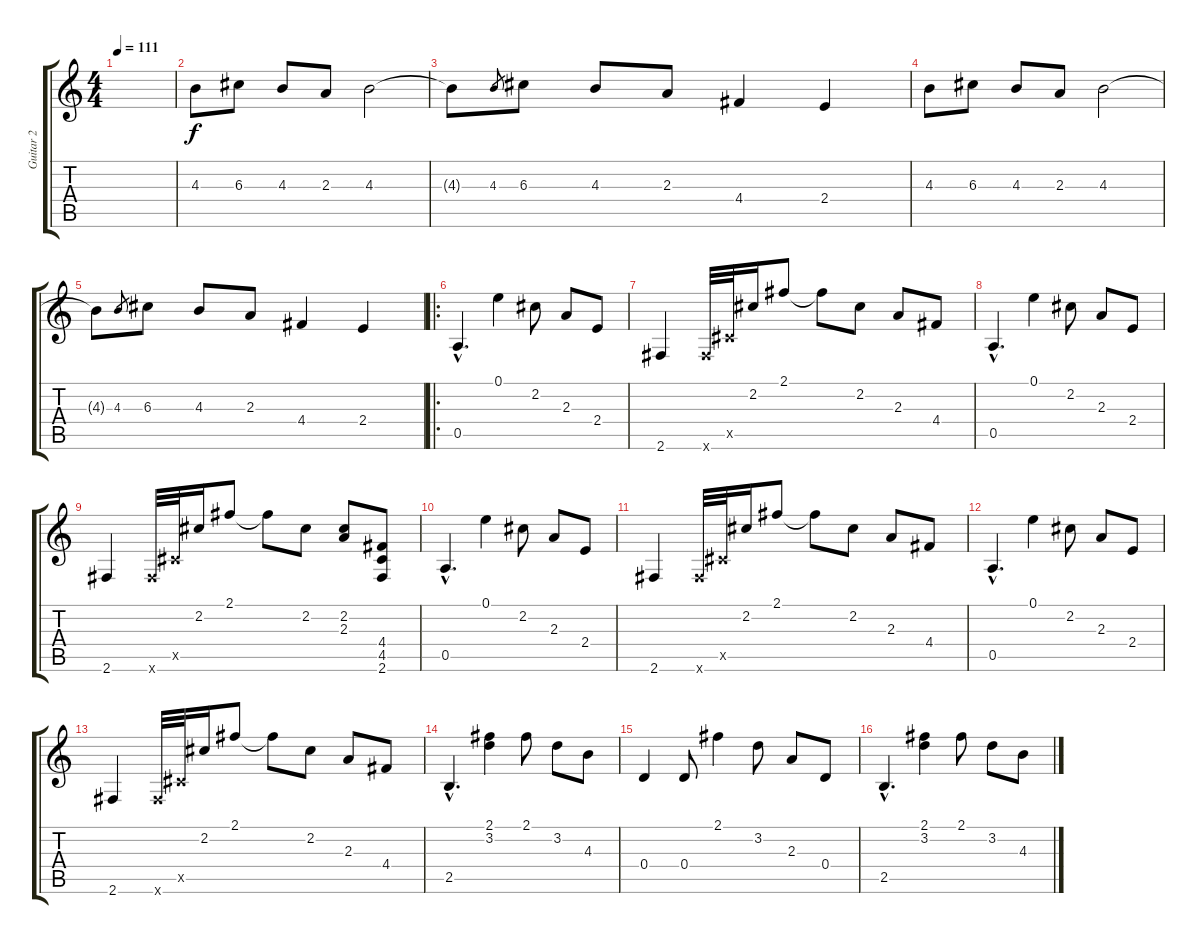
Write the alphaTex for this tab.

\track ("Guitar 2" "Guitar 2") {instrument overdrivenguitar}
\staff {score tabs}
\tuning (E4 B3 G3 D3 A2 E2) {hide}
\ts (4 4)
\tempo 111
\clef g2
\ks c
|
4.3.8 6.3.8 4.3.8 2.3.8 4.3.2 |
4.3{t}.8 4.3.8{gr} 6.3.8 4.3.8 2.3.8 4.4.4 2.4.4 |
4.3.8 6.3.8 4.3.8 2.3.8 4.3.2 |
4.3{t}.8 4.3.8{gr} 6.3.8 4.3.8 2.3.8 4.4.4 2.4.4 |
\ro
0.5{hac}.4{d} 0.1.4 2.2.8 2.3.8 2.4.8 |
2.6.4 2.6{x}.32 4.5{x}.32 2.2.16 2.1.8 2.1{t}.8 2.2.8 2.3.8 4.4.8 |
0.5{hac}.4{d} 0.1.4 2.2.8 2.3.8 2.4.8 |
2.6.4 2.6{x}.32 4.5{x}.32 2.2.16 2.1.8 2.1{t}.8 2.2.8 (2.2 2.3).8 (4.4 4.5 2.6).8 |
0.5{hac}.4{d} 0.1.4 2.2.8 2.3.8 2.4.8 |
2.6.4 2.6{x}.32 4.5{x}.32 2.2.16 2.1.8 2.1{t}.8 2.2.8 2.3.8 4.4.8 |
0.5{hac}.4{d} 0.1.4 2.2.8 2.3.8 2.4.8 |
2.6.4 2.6{x}.32 4.5{x}.32 2.2.16 2.1.8 2.1{t}.8 2.2.8 2.3.8 4.4.8 |
2.5{hac}.4{d} (2.1 3.2).4 2.1.8 3.2.8 4.3.8 |
0.4.4 0.4.8 2.1.4 3.2.8 2.3.8 0.4.8 |
2.5{hac}.4{d} (2.1 3.2).4 2.1.8 3.2.8 4.3.8
